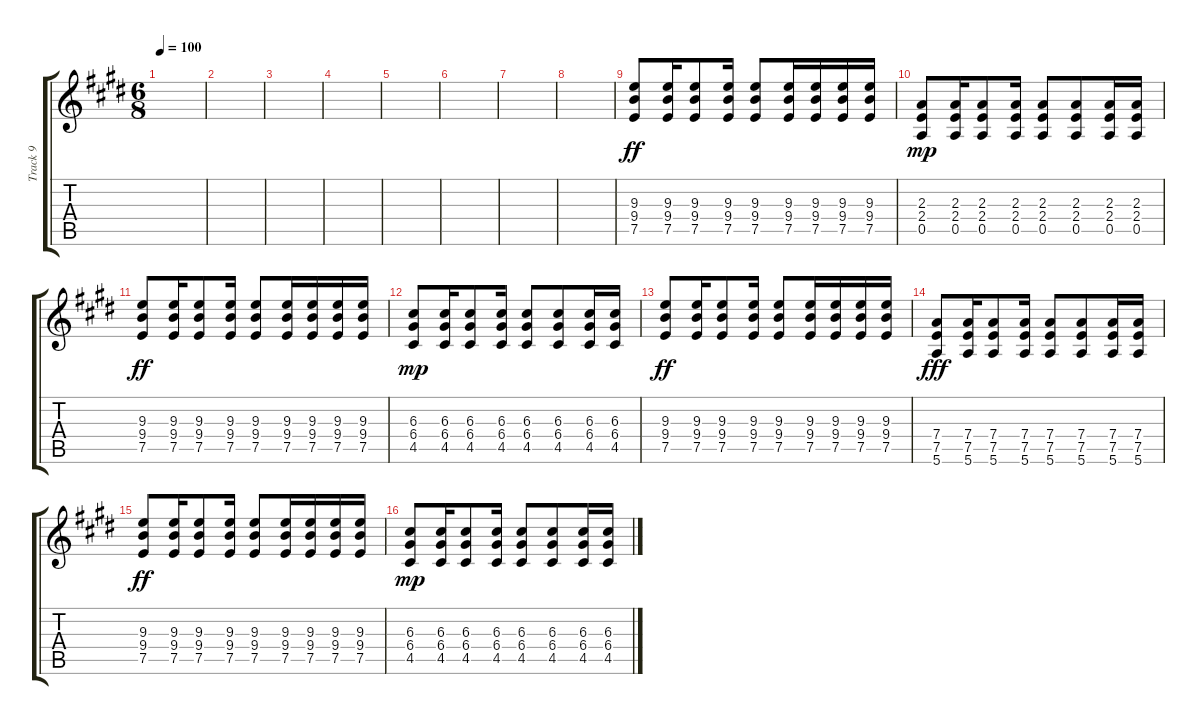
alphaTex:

\track ("Track 9" "Track 9") {instrument electricguitarclean}
\staff {score tabs}
\tuning (E4 B3 G3 D3 A2 E2) {hide}
\ts (6 8)
\tempo 100
\clef g2
\ks c#minor
|
|
|
|
|
|
|
|
(9.3 9.4 7.5).8{dy ff} (9.3 9.4 7.5).16 (9.3 9.4 7.5).8 (9.3 9.4 7.5).16 (9.3 9.4 7.5).8 (9.3 9.4 7.5).16 (9.3 9.4 7.5).16 (9.3 9.4 7.5).16 (9.3 9.4 7.5).16 |
(2.3 2.4 0.5).8{dy mp} (2.3 2.4 0.5).16 (2.3 2.4 0.5).8 (2.3 2.4 0.5).16 (2.3 2.4 0.5).8 (2.3 2.4 0.5).8 (2.3 2.4 0.5).16 (2.3 2.4 0.5).16 |
(9.3 9.4 7.5).8{dy ff} (9.3 9.4 7.5).16 (9.3 9.4 7.5).8 (9.3 9.4 7.5).16 (9.3 9.4 7.5).8 (9.3 9.4 7.5).16 (9.3 9.4 7.5).16 (9.3 9.4 7.5).16 (9.3 9.4 7.5).16 |
(6.3 6.4 4.5).8{dy mp} (6.3 6.4 4.5).16 (6.3 6.4 4.5).8 (6.3 6.4 4.5).16 (6.3 6.4 4.5).8 (6.3 6.4 4.5).8 (6.3 6.4 4.5).16 (6.3 6.4 4.5).16 |
(9.3 9.4 7.5).8{dy ff} (9.3 9.4 7.5).16 (9.3 9.4 7.5).8 (9.3 9.4 7.5).16 (9.3 9.4 7.5).8 (9.3 9.4 7.5).16 (9.3 9.4 7.5).16 (9.3 9.4 7.5).16 (9.3 9.4 7.5).16 |
(7.4 7.5 5.6).8{dy fff} (7.4 7.5 5.6).16 (7.4 7.5 5.6).8 (7.4 7.5 5.6).16 (7.4 7.5 5.6).8 (7.4 7.5 5.6).8 (7.4 7.5 5.6).16 (7.4 7.5 5.6).16 |
(9.3 9.4 7.5).8{dy ff} (9.3 9.4 7.5).16 (9.3 9.4 7.5).8 (9.3 9.4 7.5).16 (9.3 9.4 7.5).8 (9.3 9.4 7.5).16 (9.3 9.4 7.5).16 (9.3 9.4 7.5).16 (9.3 9.4 7.5).16 |
(6.3 6.4 4.5).8{dy mp} (6.3 6.4 4.5).16 (6.3 6.4 4.5).8 (6.3 6.4 4.5).16 (6.3 6.4 4.5).8 (6.3 6.4 4.5).8 (6.3 6.4 4.5).16 (6.3 6.4 4.5).16
